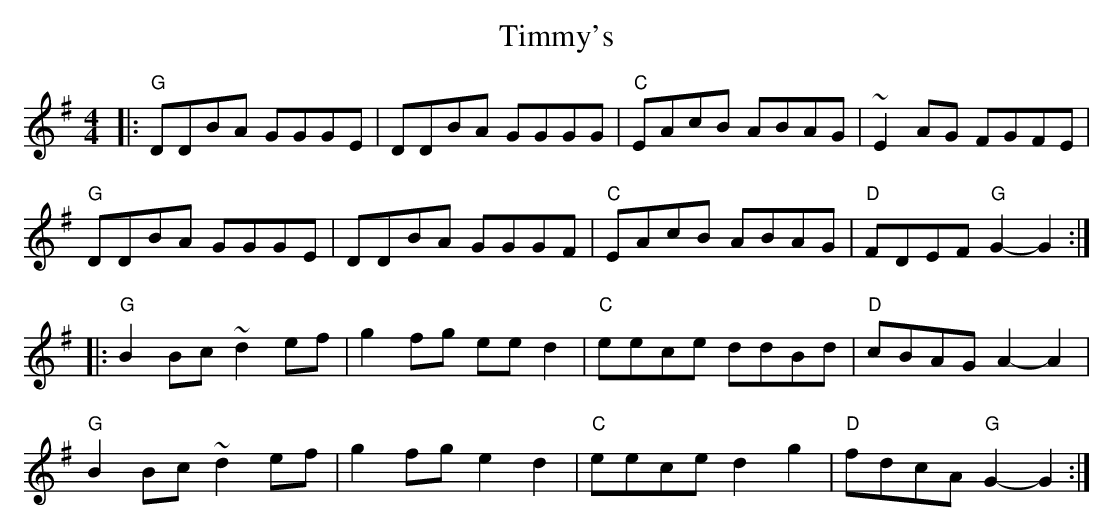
X:1
T: Timmy's
M: 4/4
L: 1/8
K: Gmaj
|:"G"DDBA GGGE|DDBA GGGG|"C"EAcB ABAG|~E2AG FGFE|
"G"DDBA GGGE|DDBA GGGF|"C"EAcB ABAG|"D"FDEF "G"G2-G2:|
|:"G"B2Bc ~d2 ef|g2fg ee d2|"C"eece ddBd|"D"cBAG A2-A2|
"G"B2Bc ~d2 ef|g2fg e2 d2|"C"eece d2 g2|"D"fdcA "G"G2-G2:|
